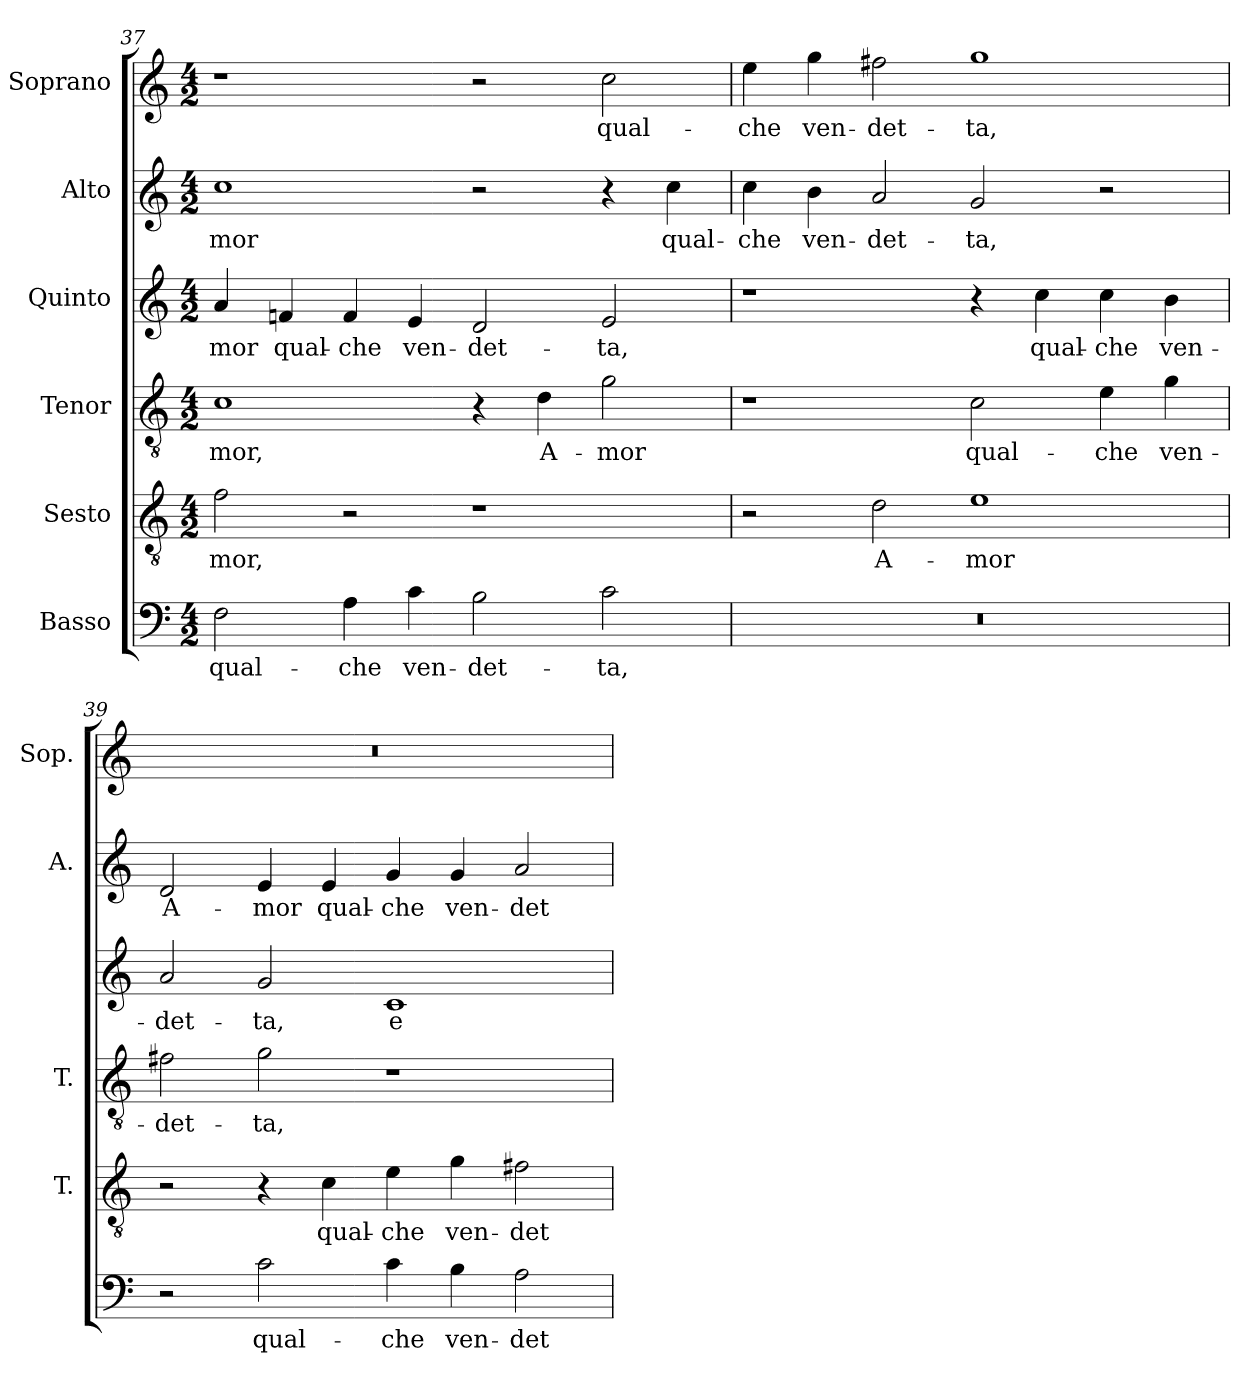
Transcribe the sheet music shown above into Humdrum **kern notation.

**kern	**text	**kern	**text	**kern	**text	**kern	**text	**kern	**text	**kern	**text
*part6	*part6	*part5	*part5	*part4	*part4	*part3	*part3	*part2	*part2	*part1	*part1
*staff6	*staff6	*staff5	*staff5	*staff4	*staff4	*staff3	*staff3	*staff2	*staff2	*staff1	*staff1
*I"Basso	*	*I"Sesto	*	*I"Tenor	*	*I"Quinto	*	*I"Alto	*	*I"Soprano	*
*	*	*I'T.	*	*I'T.	*	*	*	*I'A.	*	*I'Sop.	*
!!LO:PB:g=z
*clefF4	*	*clefGv2	*	*clefGv2	*	*clefG2	*	*clefG2	*	*clefG2	*
*	*	*ITrd7c12	*	*ITrd7c12	*	*	*	*	*	*	*
*k[]	*	*k[]	*	*k[]	*	*k[]	*	*k[]	*	*k[]	*
*C:	*	*C:	*	*C:	*	*C:	*	*C:	*	*C:	*
*M4/2	*	*M4/2	*	*M4/2	*	*M4/2	*	*M4/2	*	*M4/2	*
=37	=37	=37	=37	=37	=37	=37	=37	=37	=37	=37	=37
!	!LO:LY:b:color=#000000	!	!	!	!	!	!	!	!	!	!
!	!	!	!LO:LY:b:color=#000000	!	!	!	!	!	!	!	!
!	!	!	!	!	!LO:LY:b:color=#000000	!	!	!	!	!	!
!	!	!	!	!	!	!	!LO:LY:b:color=#000000	!	!	!	!
!	!	!	!	!	!	!	!	!	!LO:LY:b:color=#000000	!	!
2Fi\	qual-	2Fi\	-mor,	1Ci	-mor,	4ai/	-mor	1cci	-mor	1r	.
!	!	!	!	!	!	!	!LO:LY:b:color=#000000	!	!	!	!
.	.	.	.	.	.	4fni/	qual-	.	.	.	.
!	!LO:LY:b:color=#000000	!	!	!	!	!	!	!	!	!	!
!	!	!	!	!	!	!	!LO:LY:b:color=#000000	!	!	!	!
4Ai\	-che	2r	.	.	.	4fi/	-che	.	.	.	.
!	!LO:LY:b:color=#000000	!	!	!	!	!	!	!	!	!	!
!	!	!	!	!	!	!	!LO:LY:b:color=#000000	!	!	!	!
4ci\	ven-	.	.	.	.	4ei/	ven-	.	.	.	.
!	!LO:LY:b:color=#000000	!	!	!	!	!	!	!	!	!	!
!	!	!	!	!	!	!	!LO:LY:b:color=#000000	!	!	!	!
2Bi\	-det-	1r	.	4r	.	2di/	-det-	2r	.	2r	.
!	!	!	!	!	!LO:LY:b:color=#000000	!	!	!	!	!	!
.	.	.	.	4Di\	A-	.	.	.	.	.	.
!	!LO:LY:b:color=#000000	!	!	!	!	!	!	!	!	!	!
!	!	!	!	!	!LO:LY:b:color=#000000	!	!	!	!	!	!
!	!	!	!	!	!	!	!LO:LY:b:color=#000000	!	!	!	!
!	!	!	!	!	!	!	!	!	!	!	!LO:LY:b:color=#000000
2ci\	-ta,	.	.	2Gi\	-mor	2ei/	-ta,	4r	.	2cci\	qual-
!	!	!	!	!	!	!	!	!	!LO:LY:b:color=#000000	!	!
.	.	.	.	.	.	.	.	4cci\	qual-	.	.
=38	=38	=38	=38	=38	=38	=38	=38	=38	=38	=38	=38
!LO:N:vis=1	!	!	!	!	!	!	!	!	!	!	!
!	!	!	!	!	!	!	!	!	!LO:LY:b:color=#000000	!	!
!	!	!	!	!	!	!	!	!	!	!	!LO:LY:b:color=#000000
0r	.	2r	.	1r	.	1r	.	4cci\	-che	4eei\	-che
!	!	!	!	!	!	!	!	!	!LO:LY:b:color=#000000	!	!
!	!	!	!	!	!	!	!	!	!	!	!LO:LY:b:color=#000000
.	.	.	.	.	.	.	.	4bi\	ven-	4ggi\	ven-
!	!	!	!LO:LY:b:color=#000000	!	!	!	!	!	!	!	!
!	!	!	!	!	!	!	!	!	!LO:LY:b:color=#000000	!	!
!	!	!	!	!	!	!	!	!	!	!	!LO:LY:b:color=#000000
.	.	2Di\	A-	.	.	.	.	2ai/	-det-	2ff#Xi\	-det-
!	!	!	!LO:LY:b:color=#000000	!	!	!	!	!	!	!	!
!	!	!	!	!	!LO:LY:b:color=#000000	!	!	!	!	!	!
!	!	!	!	!	!	!	!	!	!LO:LY:b:color=#000000	!	!
!	!	!	!	!	!	!	!	!	!	!	!LO:LY:b:color=#000000
.	.	1Ei	-mor	2Ci\	qual-	4r	.	2gi/	-ta,	1ggi	-ta,
!	!	!	!	!	!	!	!LO:LY:b:color=#000000	!	!	!	!
.	.	.	.	.	.	4cci\	qual-	.	.	.	.
!	!	!	!	!	!LO:LY:b:color=#000000	!	!	!	!	!	!
!	!	!	!	!	!	!	!LO:LY:b:color=#000000	!	!	!	!
.	.	.	.	4Ei\	-che	4cci\	-che	2r	.	.	.
!	!	!	!	!	!LO:LY:b:color=#000000	!	!	!	!	!	!
!	!	!	!	!	!	!	!LO:LY:b:color=#000000	!	!	!	!
.	.	.	.	4Gi\	ven-	4bi\	ven-	.	.	.	.
=39	=39	=39	=39	=39	=39	=39	=39	=39	=39	=39	=39
!	!	!	!	!	!LO:LY:b:color=#000000	!	!	!	!	!	!
!	!	!	!	!	!	!	!LO:LY:b:color=#000000	!	!	!	!
!	!	!	!	!	!	!	!	!	!LO:LY:b:color=#000000	!LO:N:vis=1	!
2r	.	2r	.	2F#Xi\	-det-	2ai/	-det-	2di/	A-	0r	.
!	!LO:LY:b:color=#000000	!	!	!	!	!	!	!	!	!	!
!	!	!	!	!	!LO:LY:b:color=#000000	!	!	!	!	!	!
!	!	!	!	!	!	!	!LO:LY:b:color=#000000	!	!	!	!
!	!	!	!	!	!	!	!	!	!LO:LY:b:color=#000000	!	!
2ci\	qual-	4r	.	2Gi\	-ta,	2gi/	-ta,	4ei/	-mor	.	.
!	!	!	!LO:LY:b:color=#000000	!	!	!	!	!	!	!	!
!	!	!	!	!	!	!	!	!	!LO:LY:b:color=#000000	!	!
.	.	4Ci\	qual-	.	.	.	.	4ei/	qual-	.	.
!	!LO:LY:b:color=#000000	!	!	!	!	!	!	!	!	!	!
!	!	!	!LO:LY:b:color=#000000	!	!	!	!	!	!	!	!
!	!	!	!	!	!	!	!LO:LY:b:color=#000000	!	!	!	!
!	!	!	!	!	!	!	!	!	!LO:LY:b:color=#000000	!	!
4ci\	-che	4Ei\	-che	1r	.	1ci	e	4gi/	-che	.	.
!	!LO:LY:b:color=#000000	!	!	!	!	!	!	!	!	!	!
!	!	!	!LO:LY:b:color=#000000	!	!	!	!	!	!	!	!
!	!	!	!	!	!	!	!	!	!LO:LY:b:color=#000000	!	!
4Bi\	ven-	4Gi\	ven-	.	.	.	.	4gi/	ven-	.	.
!	!LO:LY:b:color=#000000	!	!	!	!	!	!	!	!	!	!
!	!	!	!LO:LY:b:color=#000000	!	!	!	!	!	!	!	!
!	!	!	!	!	!	!	!	!	!LO:LY:b:color=#000000	!	!
2Ai\	-det-	2F#Xi\	-det-	.	.	.	.	2ai/	-det-	.	.
=	=	=	=	=	=	=	=	=	=	=	=
*-	*-	*-	*-	*-	*-	*-	*-	*-	*-	*-	*-
